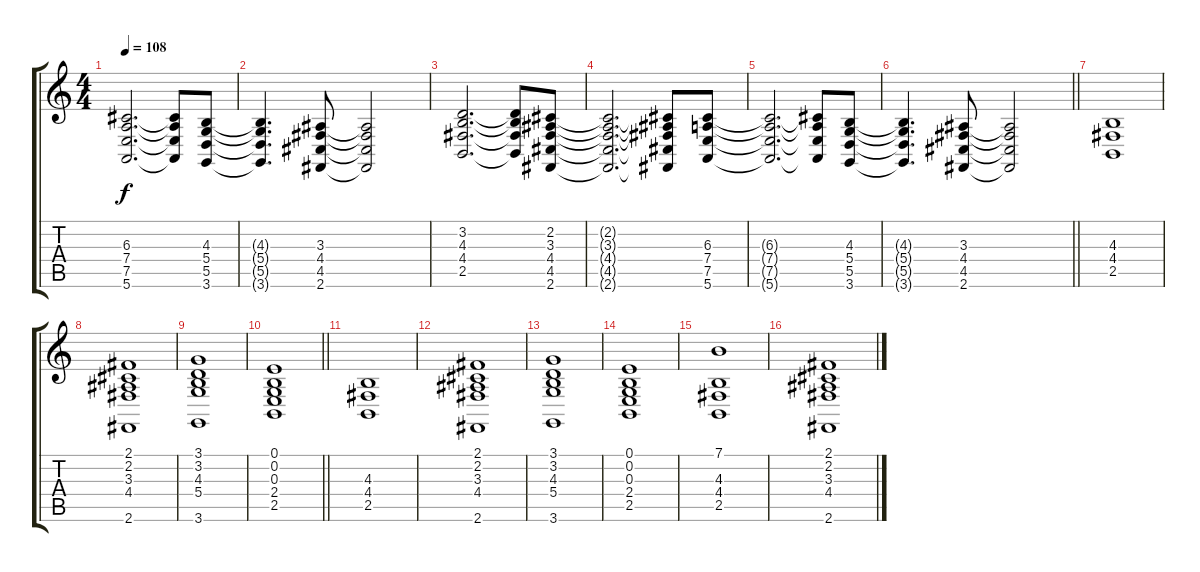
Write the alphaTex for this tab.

\track "" {instrument stringensemble1}
\staff {score tabs}
\tuning (E4 B3 G3 D3 A2 E2) {hide}
\ts (4 4)
\tempo 108
\clef g2
\ks c
(6.3{t} 7.4{t} 7.5{t} 5.6{t}).2{d dy f} (6.3{t} 7.4{t} 7.5{t} 5.6{t}).8 (4.3 5.4 5.5 3.6).8 |
(4.3{t} 5.4{t} 5.5{t} 3.6{t}).4{d} (3.3 4.4 4.5 2.6).8 (3.3{t} 4.4{t} 4.5{t} 2.6{t}).2 |
(3.2 4.3 4.4 2.5).2{d} (3.2{t} 4.3{t} 4.4{t} 2.5{t}).8 (2.2 3.3 4.4 4.5 2.6).8 |
(2.2{t} 3.3{t} 4.4{t} 4.5{t} 2.6{t}).2{d} (2.2{t} 3.3{t} 4.4{t} 4.5{t} 2.6{t}).8 (6.3 7.4 7.5 5.6).8 |
(6.3{t} 7.4{t} 7.5{t} 5.6{t}).2{d} (6.3{t} 7.4{t} 7.5{t} 5.6{t}).8 (4.3 5.4 5.5 3.6).8 |
\barLineRight lightlight
(4.3{t} 5.4{t} 5.5{t} 3.6{t}).4{d} (3.3 4.4 4.5 2.6).8 (3.3{t} 4.4{t} 4.5{t} 2.6{t}).2 |
\section ("" "")
(4.3 4.4 2.5).1 |
(2.1 2.2 3.3 4.4 2.6).1 |
(3.1 3.2 4.3 5.4 3.6).1 |
\barLineRight lightlight
(0.1 0.2 0.3 2.4 2.5).1 |
\section ("" "")
(4.3 4.4 2.5).1 |
(2.1 2.2 3.3 4.4 2.6).1 |
(3.1 3.2 4.3 5.4 3.6).1 |
(0.1 0.2 0.3 2.4 2.5).1 |
(7.1 4.3 4.4 2.5).1 |
(2.1 2.2 3.3 4.4 2.6).1
